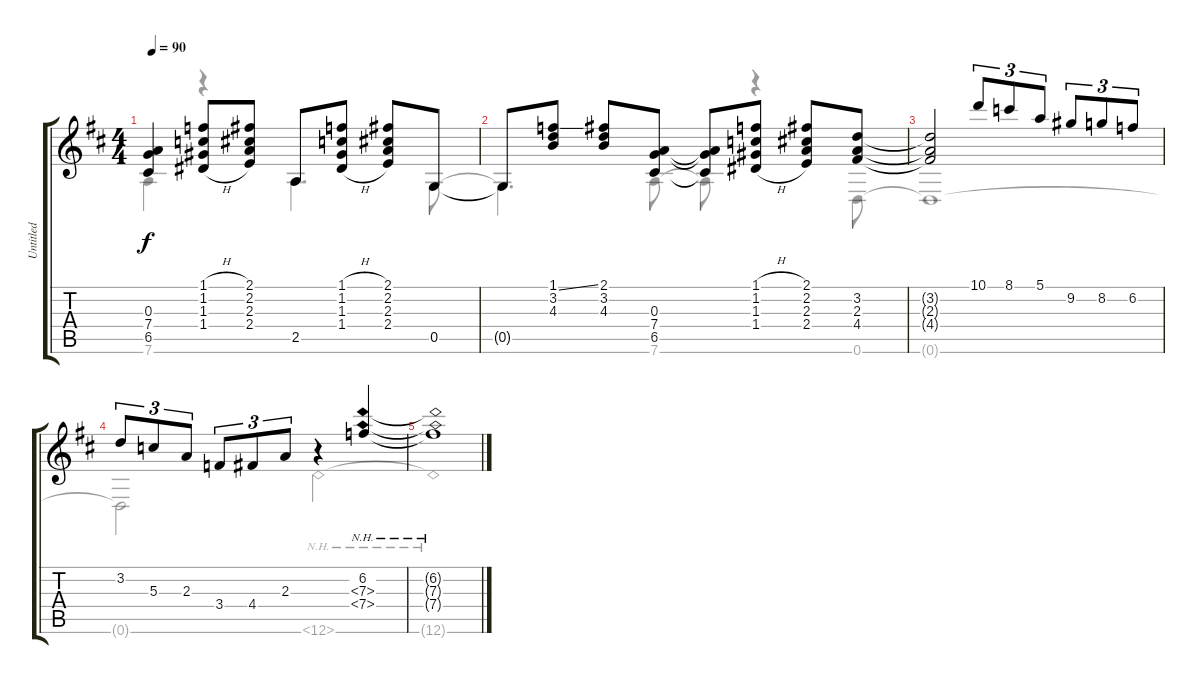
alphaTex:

\track ("Untitled" "Untitled") {instrument acousticguitarnylon}
\staff {score tabs}
\tuning (E4 B3 G3 D3 G2 D2) {hide}
\voice
\ts (4 4)
\tempo 90
\clef g2
\ks d
(0.3 7.4 6.5).4{dy f} (1.1{h} 1.2{h} 1.3{h} 1.4{h}).8 (2.1 2.2 2.3 2.4).8 2.5.8 (1.1{h} 1.2{h} 1.3{h} 1.4{h}).8 (2.1 2.2 2.3 2.4).8 0.5.8 |
0.5{t}.8 (1.1{ss} 3.2 4.3).8 (2.1 3.2 4.3).8 (0.3 7.4 6.5).8 (0.3{t} 7.4{t} 6.5{t}).8 (1.1{h} 1.2{h} 1.3{h} 1.4{h}).8 (2.1 2.2 2.3 2.4).8 (3.2 2.3 4.4).8 |
(3.2{t} 2.3{t} 4.4{t}).2 10.1.8{tu (3 2)} 8.1.8{tu (3 2)} 5.1.8{tu (3 2)} 9.2.8{tu (3 2)} 8.2.8{tu (3 2)} 6.2.8{tu (3 2)} |
3.2.8{tu (3 2)} 5.3.8{tu (3 2)} 2.3.8{tu (3 2)} 3.4.8{tu (3 2)} 4.4.8{tu (3 2)} 2.3.8{tu (3 2)} r.4 (6.2 7.3{nh} 7.4{nh}).4 |
(6.2{t} 7.3{nh t} 7.4{nh t}).1
\voice
\clef g2
\ottava regular
\simile none
\ks d
7.6.4{dy f} r.4 2.5.4{d} 0.5.8 |
0.5{t}.4{d} 7.6.8 7.6{t}.8 r.4 0.6.8 |
0.6{t}.1 |
0.6{t}.2 12.6{nh}.2 |
12.6{nh t}.1
